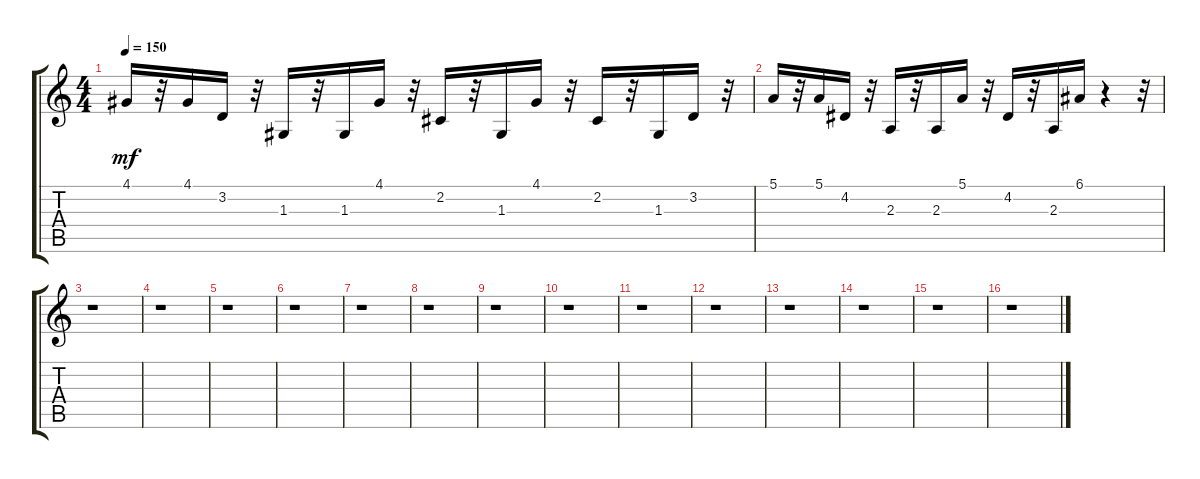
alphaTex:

\track "" {instrument timpani}
\staff {score tabs}
\tuning (E4 B3 G3 D3 A2 E2) {hide}
\ts (4 4)
\tempo 150
\clef g2
\ks c
4.1.16{dy mf} r.32 4.1.16 3.2.16 r.32 1.3.16 r.32 1.3.16 4.1.16 r.32 2.2.16 r.32 1.3.16 4.1.16 r.32 2.2.16 r.32 1.3.16 3.2.16 r.32 |
5.1.16 r.32 5.1.16 4.2.16 r.32 2.3.16 r.32 2.3.16 5.1.16 r.32 4.2.16 r.32 2.3.16 6.1.16 r.4 r.32 |
r.1 |
r.1 |
r.1 |
r.1 |
r.1 |
r.1 |
r.1 |
r.1 |
r.1 |
r.1 |
r.1 |
r.1 |
r.1 |
r.1
